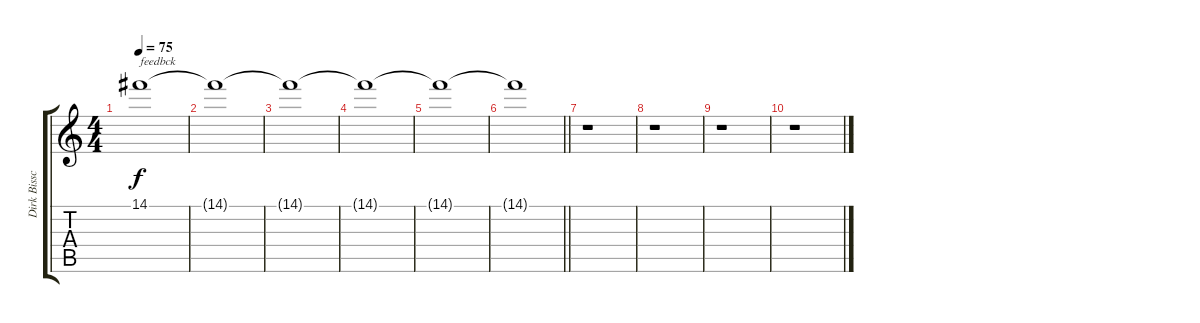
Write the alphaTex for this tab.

\track ("Dirk Bisschoff (Lead Guitar)" "Dirk Bissc") {instrument distortionguitar}
\staff {score tabs}
\tuning (E4 B3 G3 D3 A2 E2) {hide}
\ts (4 4)
\tempo 75
\clef g2
\ks c
14.1.1{txt "feedbck" dy f volume 9} |
14.1{t}.1 |
14.1{t}.1{volume 0} |
14.1{t}.1 |
14.1{t}.1 |
\barLineRight lightlight
14.1{t}.1 |
r.1 |
r.1 |
r.1 |
r.1
